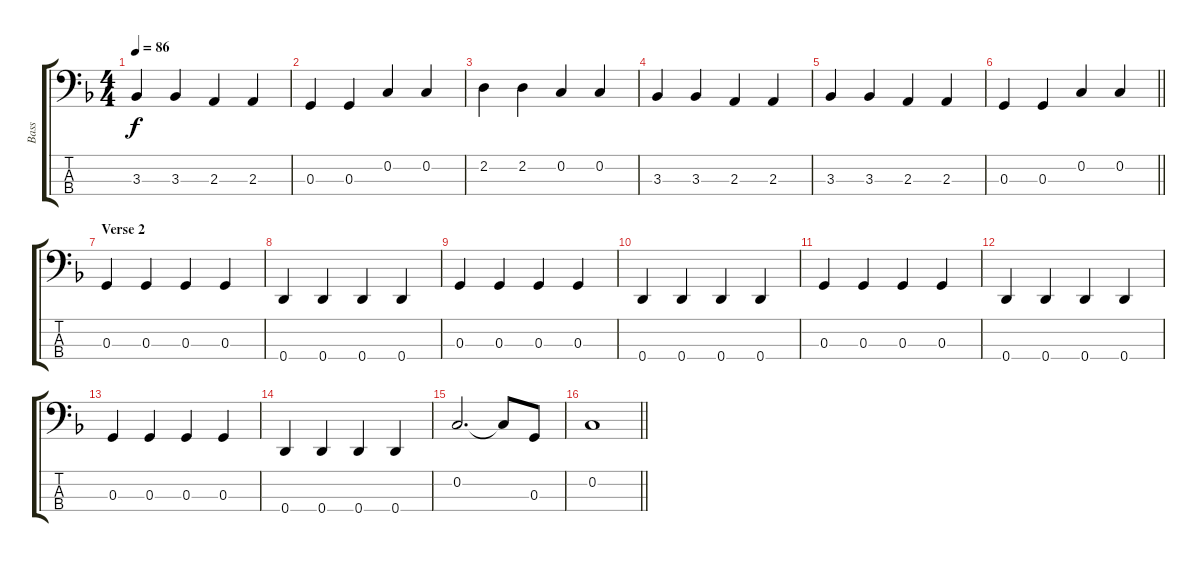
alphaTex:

\track ("Bass" "Bass") {instrument slapbass1}
\staff {score tabs}
\tuning (F2 C2 G1 D1) {hide}
\ts (4 4)
\tempo 86
\clef f4
\ks dminor
3.3.4{dy f} 3.3.4 2.3.4 2.3.4 |
0.3.4 0.3.4 0.2.4 0.2.4 |
2.2.4 2.2.4 0.2.4 0.2.4 |
3.3.4 3.3.4 2.3.4 2.3.4 |
3.3.4 3.3.4 2.3.4 2.3.4 |
\barLineRight lightlight
0.3.4 0.3.4 0.2.4 0.2.4 |
\section ("" "Verse 2")
0.3.4 0.3.4 0.3.4 0.3.4 |
0.4.4 0.4.4 0.4.4 0.4.4 |
0.3.4 0.3.4 0.3.4 0.3.4 |
0.4.4 0.4.4 0.4.4 0.4.4 |
0.3.4 0.3.4 0.3.4 0.3.4 |
0.4.4 0.4.4 0.4.4 0.4.4 |
0.3.4 0.3.4 0.3.4 0.3.4 |
0.4.4 0.4.4 0.4.4 0.4.4 |
0.2.2{d} 0.2{t}.8 0.3.8 |
\barLineRight lightlight
0.2.1
